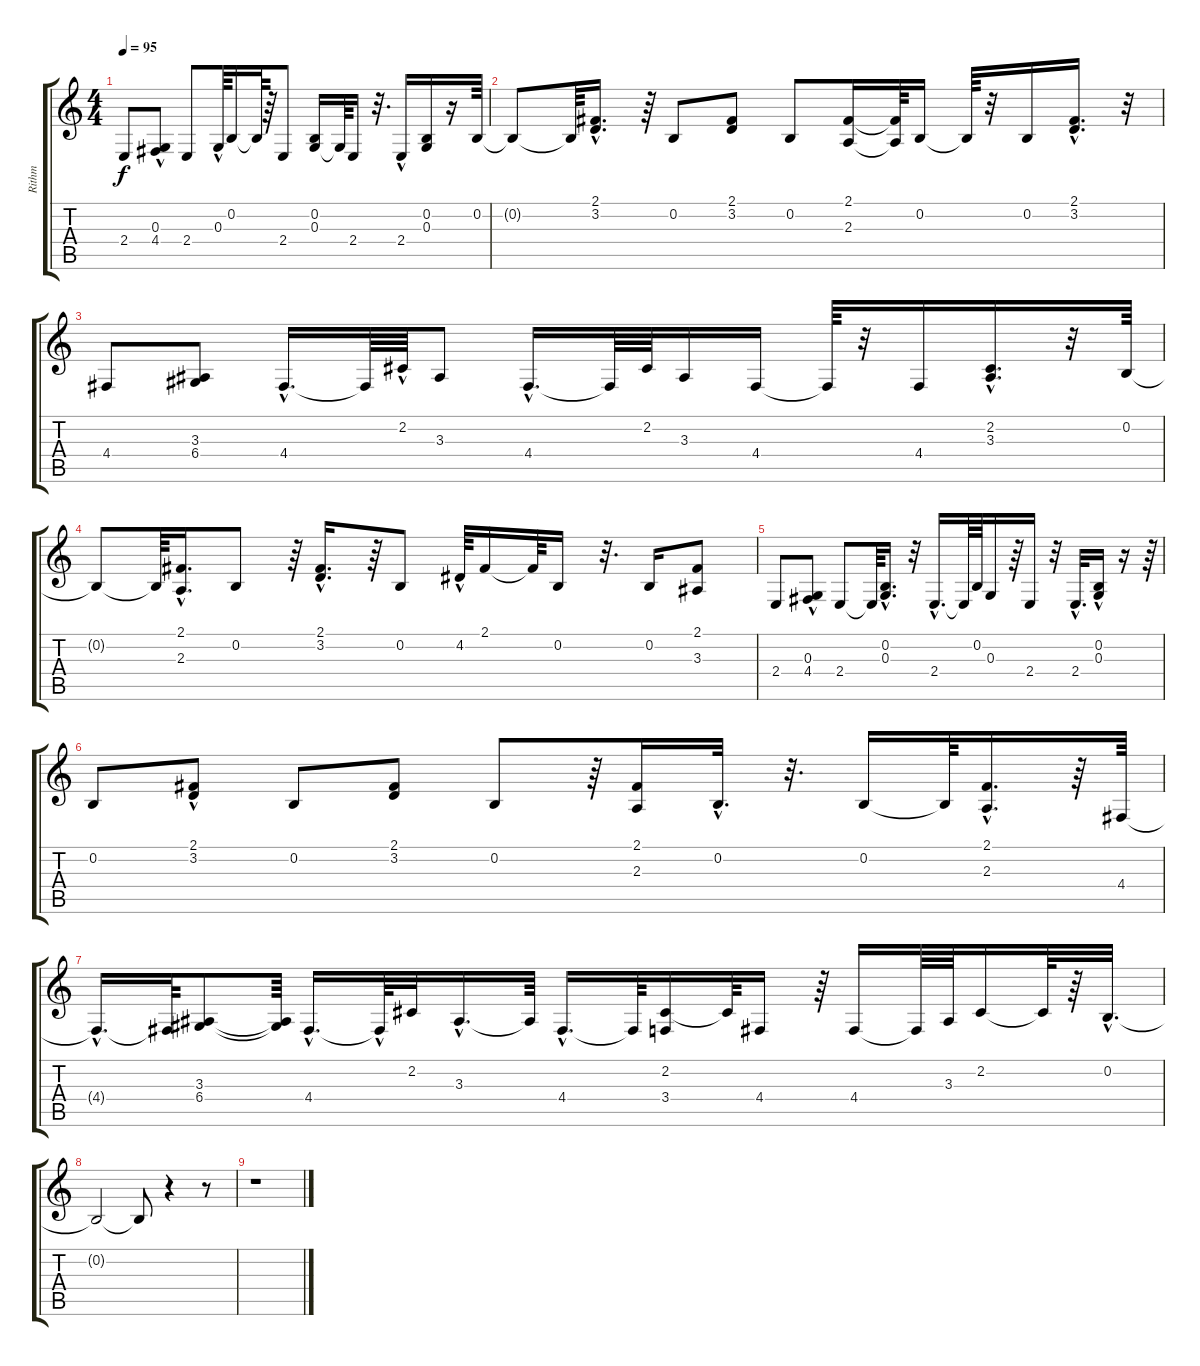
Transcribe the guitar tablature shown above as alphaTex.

\track ("Rithm" "Rithm") {instrument acousticgrandpiano}
\staff {score tabs}
\tuning (E4 B3 G3 D3 A2 E2) {hide}
\ts (4 4)
\tempo 95
\clef g2
\ks c
2.4.8{dy f} (0.3 4.4{hac}).8 2.4.8 0.3{hac}.64 0.2.16 0.2{t}.64 r.64 2.4.8 (0.2 0.3).16 0.3{t}.64 2.4.16 r.32{d} 2.4{hac}.16 (0.2 0.3).16 r.16 0.2.64 |
0.2{t}.8 0.2{t}.64 (2.1{hac} 3.2{hac}).16{d} r.64 0.2.8 (2.1 3.2).8 0.2.8 (2.1 2.3).16 (2.1{t} 2.3{t}).64 0.2.16 0.2{t}.64 r.32 0.2.16 (2.1{hac} 3.2{hac}).16{d} r.32 |
4.4.8 (3.3 6.4).8 4.4{hac}.16{d} 4.4{t}.64 2.2{hac}.64 3.3.8 4.4{hac}.16{d} 4.4{t}.64 2.2.64 3.3.16 4.4.16 4.4{t}.64 r.32 4.4.16 (2.2{hac} 3.3).16{d} r.32 0.2.64 |
0.2{t}.8 0.2{t}.64 (2.1{hac} 2.3{hac}).16{d} 0.2.8 r.64 (2.1{hac} 3.2{hac}).16{d} r.64 0.2.8 4.2{hac}.64 2.1.16 2.1{t}.64 0.2.16 r.32{d} 0.2.16 (2.1 3.3).8 |
2.4.8 (0.3 4.4{hac}).8 2.4.8 2.4{t}.64 (0.2 0.3{hac}).16{d} r.32 2.4{hac}.16{d} 2.4{t}.64 0.2.64 0.3.16 r.64 2.4.16 r.32 2.4{hac}.32{d} (0.2 0.3{hac}).16 r.16 r.64 |
0.2.8 (2.1{hac} 3.2).8 0.2.8 (2.1 3.2).8 0.2.8 r.64 (2.1 2.3).16 0.2{hac}.32{d} r.32{d} 0.2.16 0.2{t}.64 (2.1{hac} 2.3{hac}).16{d} r.64 4.4.64 |
4.4{hac t}.16{d} 4.4{t}.64 (3.3 6.4).8 (3.3{t} 6.4{t}).64 4.4{hac}.16{d} 4.4{hac t}.64 2.2.32 3.3{hac}.16{d} 3.3{t}.64 4.4{hac}.16{d} 4.4{t}.64 (2.2 3.4).16 2.2{t}.64 4.4.16 r.64 4.4.16 4.4{t}.64 3.3.64 2.2.16 2.2{t}.64 r.64 0.2{hac}.32{d} |
0.2{t}.2 0.2{t}.8 r.4 r.8 |
r.1
